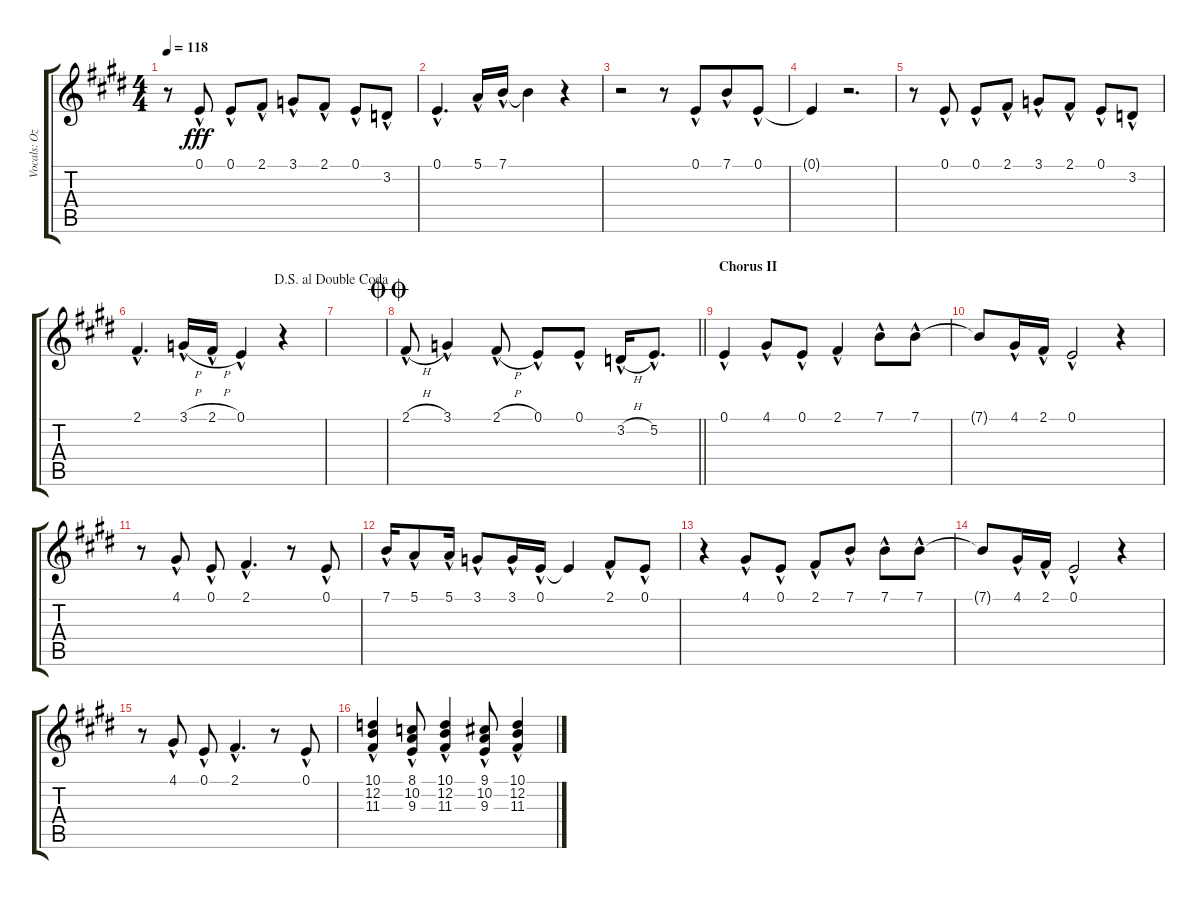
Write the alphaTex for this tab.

\track ("Vocals: Ozzy" "Vocals: Oz") {instrument lead2sawtooth}
\staff {score tabs}
\tuning (E4 B3 G3 D3 A2 E2) {hide}
\ts (4 4)
\tempo 118
\clef g2
\ks e
r.8{dy fff} 0.1{hac}.8 0.1{hac}.8 2.1{hac}.8 3.1{hac}.8 2.1{hac}.8 0.1{hac}.8 3.2{hac}.8 |
0.1{hac}.4{d} 5.1{hac}.16 7.1{hac}.16 7.1{t}.4 r.4 |
r.2 r.8 0.1{hac}.8{beam merge} 7.1{hac}.8 0.1{hac}.8 |
0.1{t}.4 r.2{d} |
r.8 0.1{hac}.8 0.1{hac}.8 2.1{hac}.8 3.1{hac}.8 2.1{hac}.8 0.1{hac}.8 3.2{hac}.8 |
2.1{hac}.4{d} 3.1{h hac}.16 2.1{h hac}.16 0.1{hac}.4 r.4 |
\jump dalsegnoaldoublecoda
|
\jump doublecoda
\barLineRight lightlight
2.1{h hac}.8 3.1{hac}.4 2.1{h hac}.8 0.1{hac}.8 0.1{hac}.8 3.2{h hac}.16 5.2{hac}.8{d} |
\section ("" "Chorus II")
0.1{hac}.4 4.1{hac}.8 0.1{hac}.8 2.1{hac}.4 7.1{hac}.8 7.1{hac}.8 |
7.1{t}.8 4.1{hac}.16 2.1{hac}.16 0.1{hac}.2 r.4 |
r.8 4.1{hac}.8 0.1{hac}.8 2.1{hac}.4{d} r.8 0.1{hac}.8 |
7.1{hac}.16 5.1{hac}.8 5.1{hac}.16 3.1{hac}.8 3.1{hac}.16 0.1{hac}.16 0.1{t}.4 2.1{hac}.8 0.1{hac}.8 |
r.4 4.1{hac}.8 0.1{hac}.8 2.1{hac}.8 7.1{hac}.8 7.1{hac}.8 7.1{hac}.8 |
7.1{t}.8 4.1{hac}.16 2.1{hac}.16 0.1{hac}.2 r.4 |
r.8 4.1{hac}.8 0.1{hac}.8 2.1{hac}.4{d} r.8 0.1{hac}.8 |
(10.1{hac} 12.2{hac} 11.3{hac}).4 (8.1{hac} 10.2{hac} 9.3{hac}).8 (10.1{hac} 12.2{hac} 11.3{hac}).4 (9.1{hac} 10.2{hac} 9.3{hac}).8 (10.1{hac} 12.2{hac} 11.3{hac}).4
